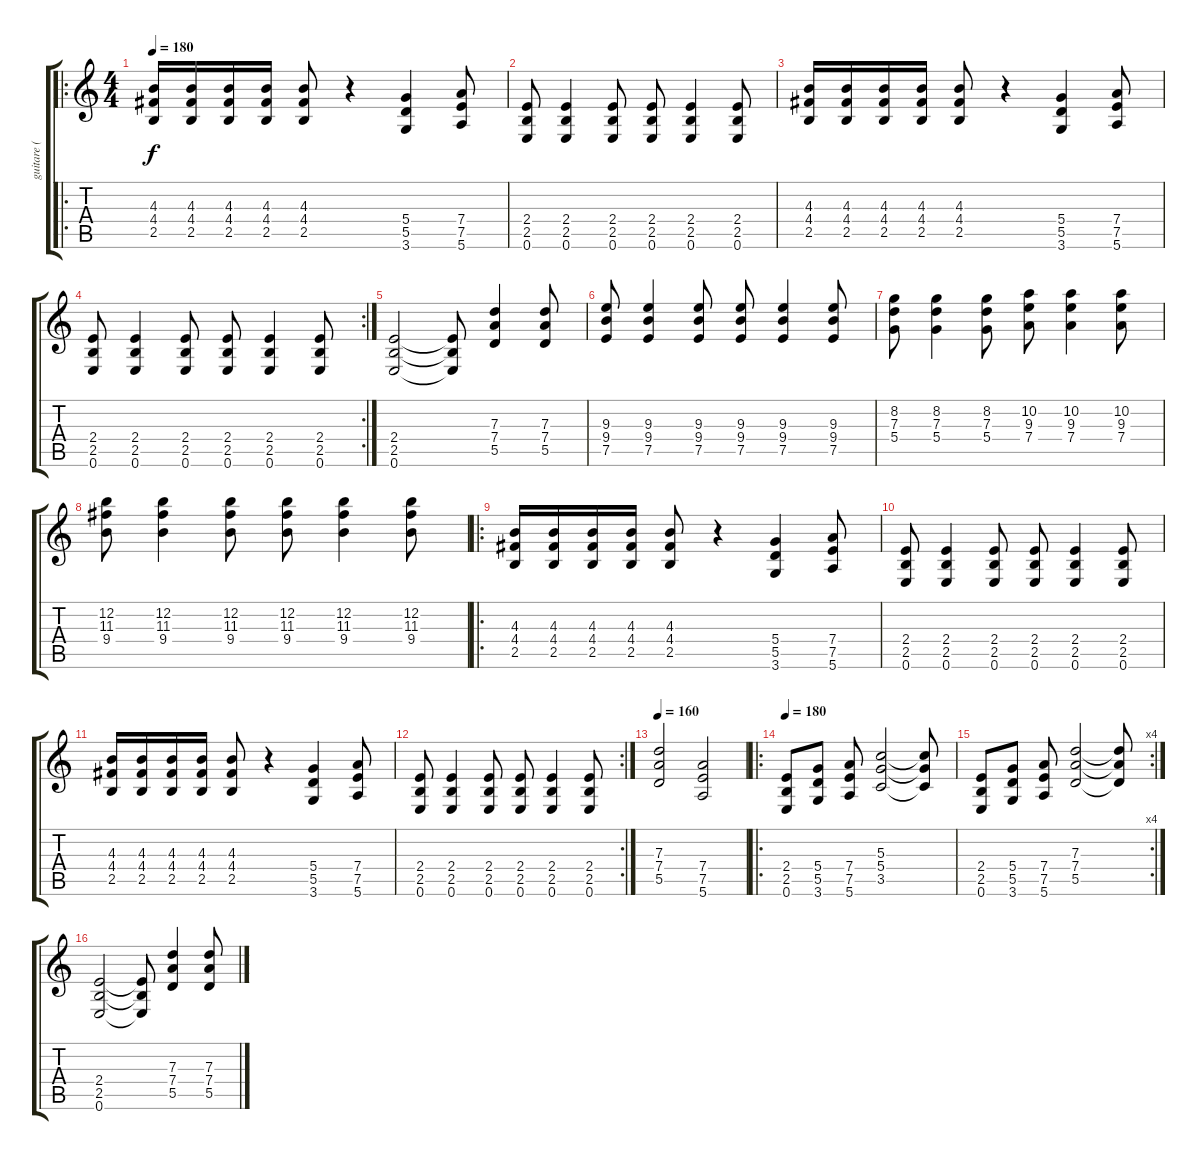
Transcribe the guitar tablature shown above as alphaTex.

\track ("guitare ( Lyle Preslar ) " "guitare ( ") {instrument distortionguitar}
\staff {score tabs}
\tuning (E4 B3 G3 D3 A2 E2) {hide}
\ro
\ts (4 4)
\tempo 180
\clef g2
\ks c
(4.3 4.4 2.5).16{dy f} (4.3 4.4 2.5).16 (4.3 4.4 2.5).16 (4.3 4.4 2.5).16 (4.3 4.4 2.5).8 r.4 (5.4 5.5 3.6).4 (7.4 7.5 5.6).8 |
(2.4 2.5 0.6).8 (2.4 2.5 0.6).4 (2.4 2.5 0.6).8 (2.4 2.5 0.6).8 (2.4 2.5 0.6).4 (2.4 2.5 0.6).8 |
(4.3 4.4 2.5).16 (4.3 4.4 2.5).16 (4.3 4.4 2.5).16 (4.3 4.4 2.5).16 (4.3 4.4 2.5).8 r.4 (5.4 5.5 3.6).4 (7.4 7.5 5.6).8 |
\rc 2
(2.4 2.5 0.6).8 (2.4 2.5 0.6).4 (2.4 2.5 0.6).8 (2.4 2.5 0.6).8 (2.4 2.5 0.6).4 (2.4 2.5 0.6).8 |
(2.4 2.5 0.6).2 (2.4{t} 2.5{t} 0.6{t}).8 (7.3 7.4 5.5).4 (7.3 7.4 5.5).8 |
(9.3 9.4 7.5).8 (9.3 9.4 7.5).4 (9.3 9.4 7.5).8 (9.3 9.4 7.5).8 (9.3 9.4 7.5).4 (9.3 9.4 7.5).8 |
(8.2 7.3 5.4).8 (8.2 7.3 5.4).4 (8.2 7.3 5.4).8 (10.2 9.3 7.4).8 (10.2 9.3 7.4).4 (10.2 9.3 7.4).8 |
(12.2 11.3 9.4).8 (12.2 11.3 9.4).4 (12.2 11.3 9.4).8 (12.2 11.3 9.4).8 (12.2 11.3 9.4).4 (12.2 11.3 9.4).8 |
\ro
(4.3 4.4 2.5).16 (4.3 4.4 2.5).16 (4.3 4.4 2.5).16 (4.3 4.4 2.5).16 (4.3 4.4 2.5).8 r.4 (5.4 5.5 3.6).4 (7.4 7.5 5.6).8 |
(2.4 2.5 0.6).8 (2.4 2.5 0.6).4 (2.4 2.5 0.6).8 (2.4 2.5 0.6).8 (2.4 2.5 0.6).4 (2.4 2.5 0.6).8 |
(4.3 4.4 2.5).16 (4.3 4.4 2.5).16 (4.3 4.4 2.5).16 (4.3 4.4 2.5).16 (4.3 4.4 2.5).8 r.4 (5.4 5.5 3.6).4 (7.4 7.5 5.6).8 |
\rc 2
(2.4 2.5 0.6).8 (2.4 2.5 0.6).4 (2.4 2.5 0.6).8 (2.4 2.5 0.6).8 (2.4 2.5 0.6).4 (2.4 2.5 0.6).8 |
\tempo 160
(7.3 7.4 5.5).2 (7.4 7.5 5.6).2 |
\ro
\tempo 180
(2.4 2.5 0.6).8 (5.4 5.5 3.6).8 (7.4 7.5 5.6).8 (5.3 5.4 3.5).2 (5.3{t} 5.4{t} 3.5{t}).8 |
\rc 4
(2.4 2.5 0.6).8 (5.4 5.5 3.6).8 (7.4 7.5 5.6).8 (7.3 7.4 5.5).2 (7.3{t} 7.4{t} 5.5{t}).8 |
(2.4 2.5 0.6).2 (2.4{t} 2.5{t} 0.6{t}).8 (7.3 7.4 5.5).4 (7.3 7.4 5.5).8
